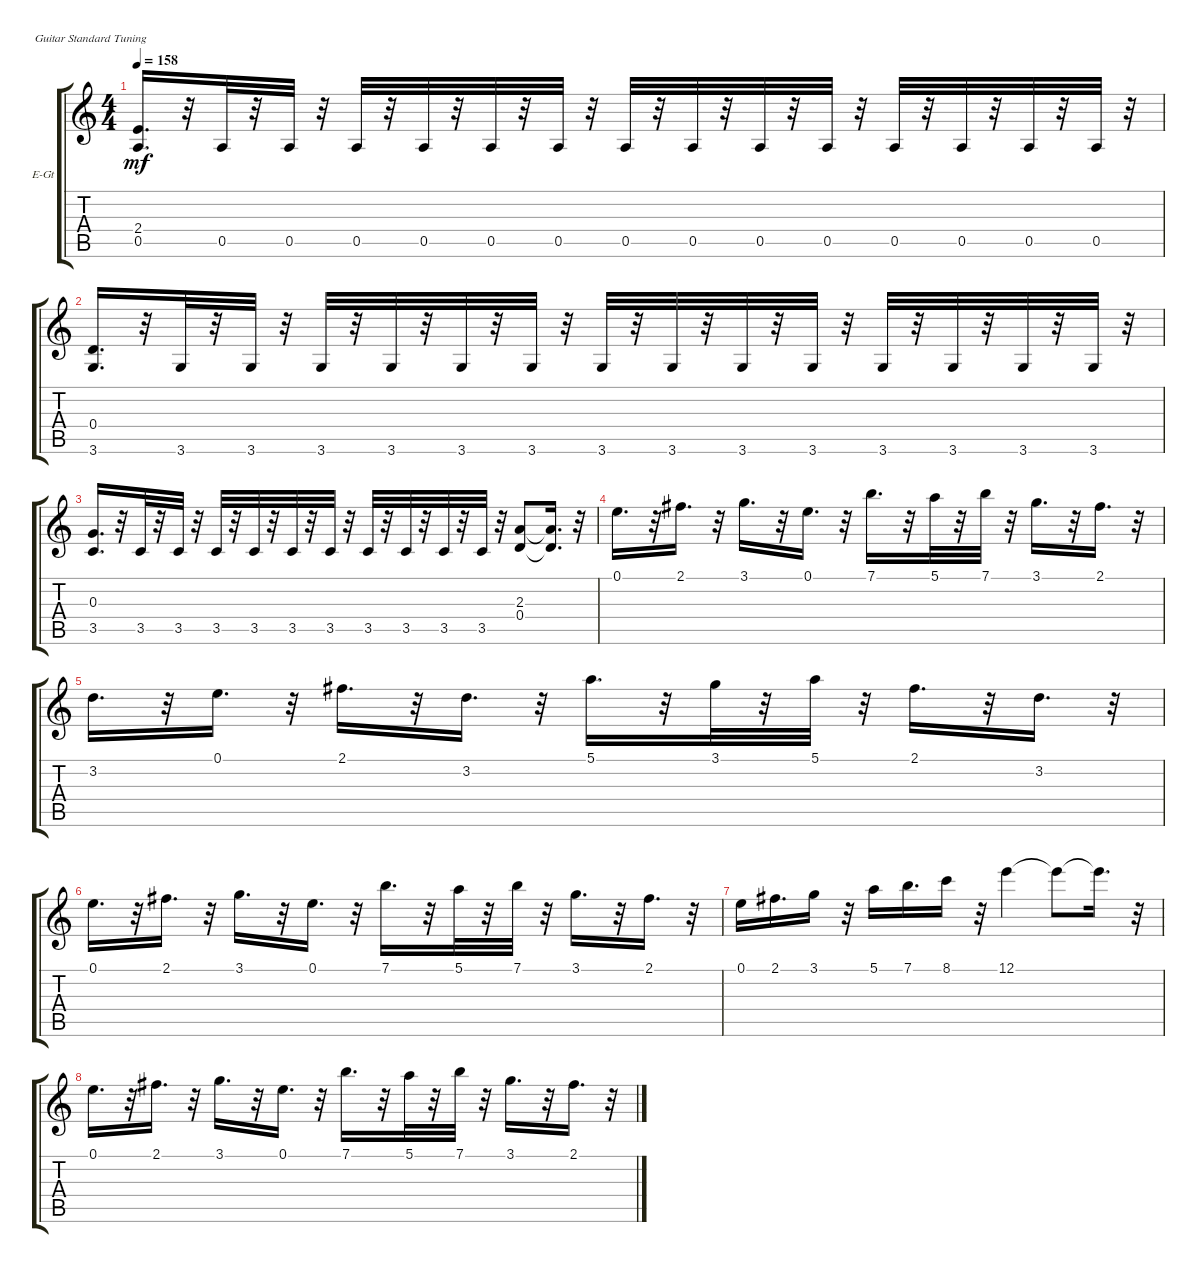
\bracketExtendMode groupsimilarinstruments
\firstSystemTrackNameOrientation horizontal
\otherSystemsTrackNameOrientation horizontal
\track ("" "E-Gt") {instrument electricguitarclean}
\staff {score tabs}
\tuning (E4 B3 G3 D3 A2 E2)
\ts (4 4)
\tempo 158
\clef g2
\ks c
(2.4 0.5).16{d dy mf} r.32 0.5.32 r.32 0.5.32 r.32 0.5.32 r.32 0.5.32 r.32 0.5.32 r.32 0.5.32 r.32 0.5.32 r.32 0.5.32 r.32 0.5.32 r.32 0.5.32 r.32 0.5.32 r.32 0.5.32 r.32 0.5.32 r.32 0.5.32 r.32 |
(0.4 3.6).16{d} r.32 3.6.32 r.32 3.6.32 r.32 3.6.32 r.32 3.6.32 r.32 3.6.32 r.32 3.6.32 r.32 3.6.32 r.32 3.6.32 r.32 3.6.32 r.32 3.6.32 r.32 3.6.32 r.32 3.6.32 r.32 3.6.32 r.32 3.6.32 r.32 |
(0.3 3.5).16{d} r.32 3.5.32 r.32 3.5.32 r.32 3.5.32 r.32 3.5.32 r.32 3.5.32 r.32 3.5.32 r.32 3.5.32 r.32 3.5.32 r.32 3.5.32 r.32 3.5.32 r.32 (2.3 0.4).8 (2.3{t} 0.4{t}).16{d} r.32 |
0.1.16{d} r.32 2.1.16{d} r.32 3.1.16{d} r.32 0.1.16{d} r.32 7.1.16{d} r.32 5.1.32 r.32 7.1.32 r.32 3.1.16{d} r.32 2.1.16{d} r.32 |
3.2.16{d} r.32 0.1.16{d} r.32 2.1.16{d} r.32 3.2.16{d} r.32 5.1.16{d} r.32 3.1.32 r.32 5.1.32 r.32 2.1.16{d} r.32 3.2.16{d} r.32 |
0.1.16{d} r.32 2.1.16{d} r.32 3.1.16{d} r.32 0.1.16{d} r.32 7.1.16{d} r.32 5.1.32 r.32 7.1.32 r.32 3.1.16{d} r.32 2.1.16{d} r.32 |
0.1.16 2.1.16{d} 3.1.16 r.32 5.1.16 7.1.16{d} 8.1.16 r.32 12.1.4 12.1{t}.8 12.1{t}.16{d} r.32 |
0.1.16{d} r.32 2.1.16{d} r.32 3.1.16{d} r.32 0.1.16{d} r.32 7.1.16{d} r.32 5.1.32 r.32 7.1.32 r.32 3.1.16{d} r.32 2.1.16{d} r.32
